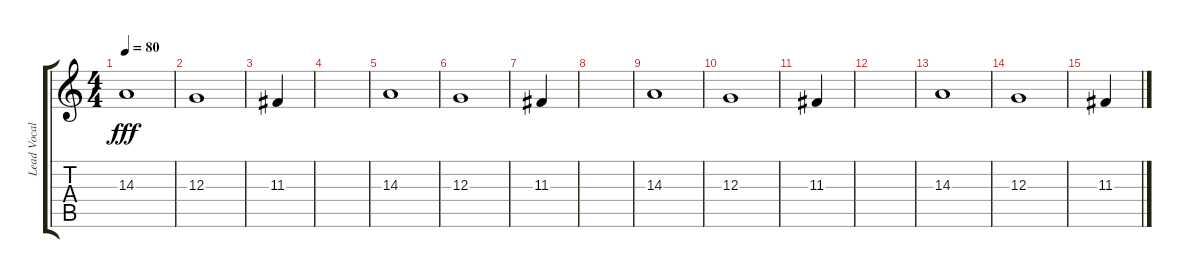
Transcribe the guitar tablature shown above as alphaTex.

\track ("Lead Vocals (jón şor birgisson)" "Lead Vocal") {instrument englishhorn}
\staff {score tabs}
\tuning (E4 B3 G3 D3 A2 E2) {hide}
\ts (4 4)
\tempo 80
\clef g2
\ks c
14.3.1{dy fff} |
12.3.1 |
11.3.4 |
|
14.3.1 |
12.3.1 |
11.3.4 |
|
14.3.1 |
12.3.1 |
11.3.4 |
|
14.3.1 |
12.3.1 |
11.3.4
